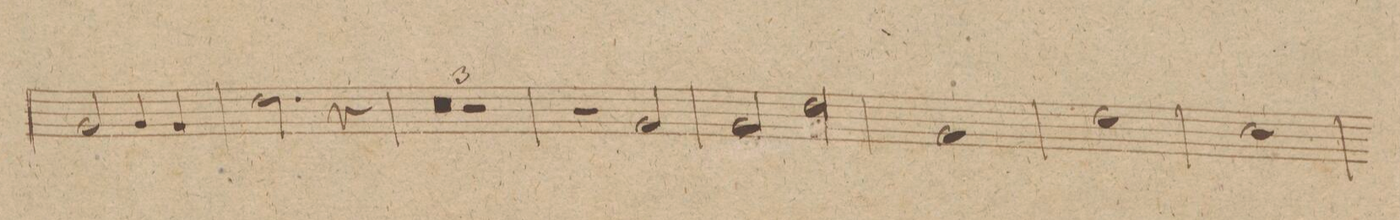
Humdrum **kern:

**kern	**dynam
*I"Corno. 2do in D.	*
*clefG2	*
*k[f#c#]	*
*met(c)	*
*M4/4	*
2A/	.
4A/	.
4A/	.
=62	=62
2.e\	.
4r	.
=63	=63
0r	.
=64	=64
=65	=65
1r	.
=66	=66
2r	.
2A/	.
=67	=67
2A/	.
2e\	.
=68	=68
1A	.
=69	=69
1e	.
=70	=70
1d	.
=71	=71
*-	*-
